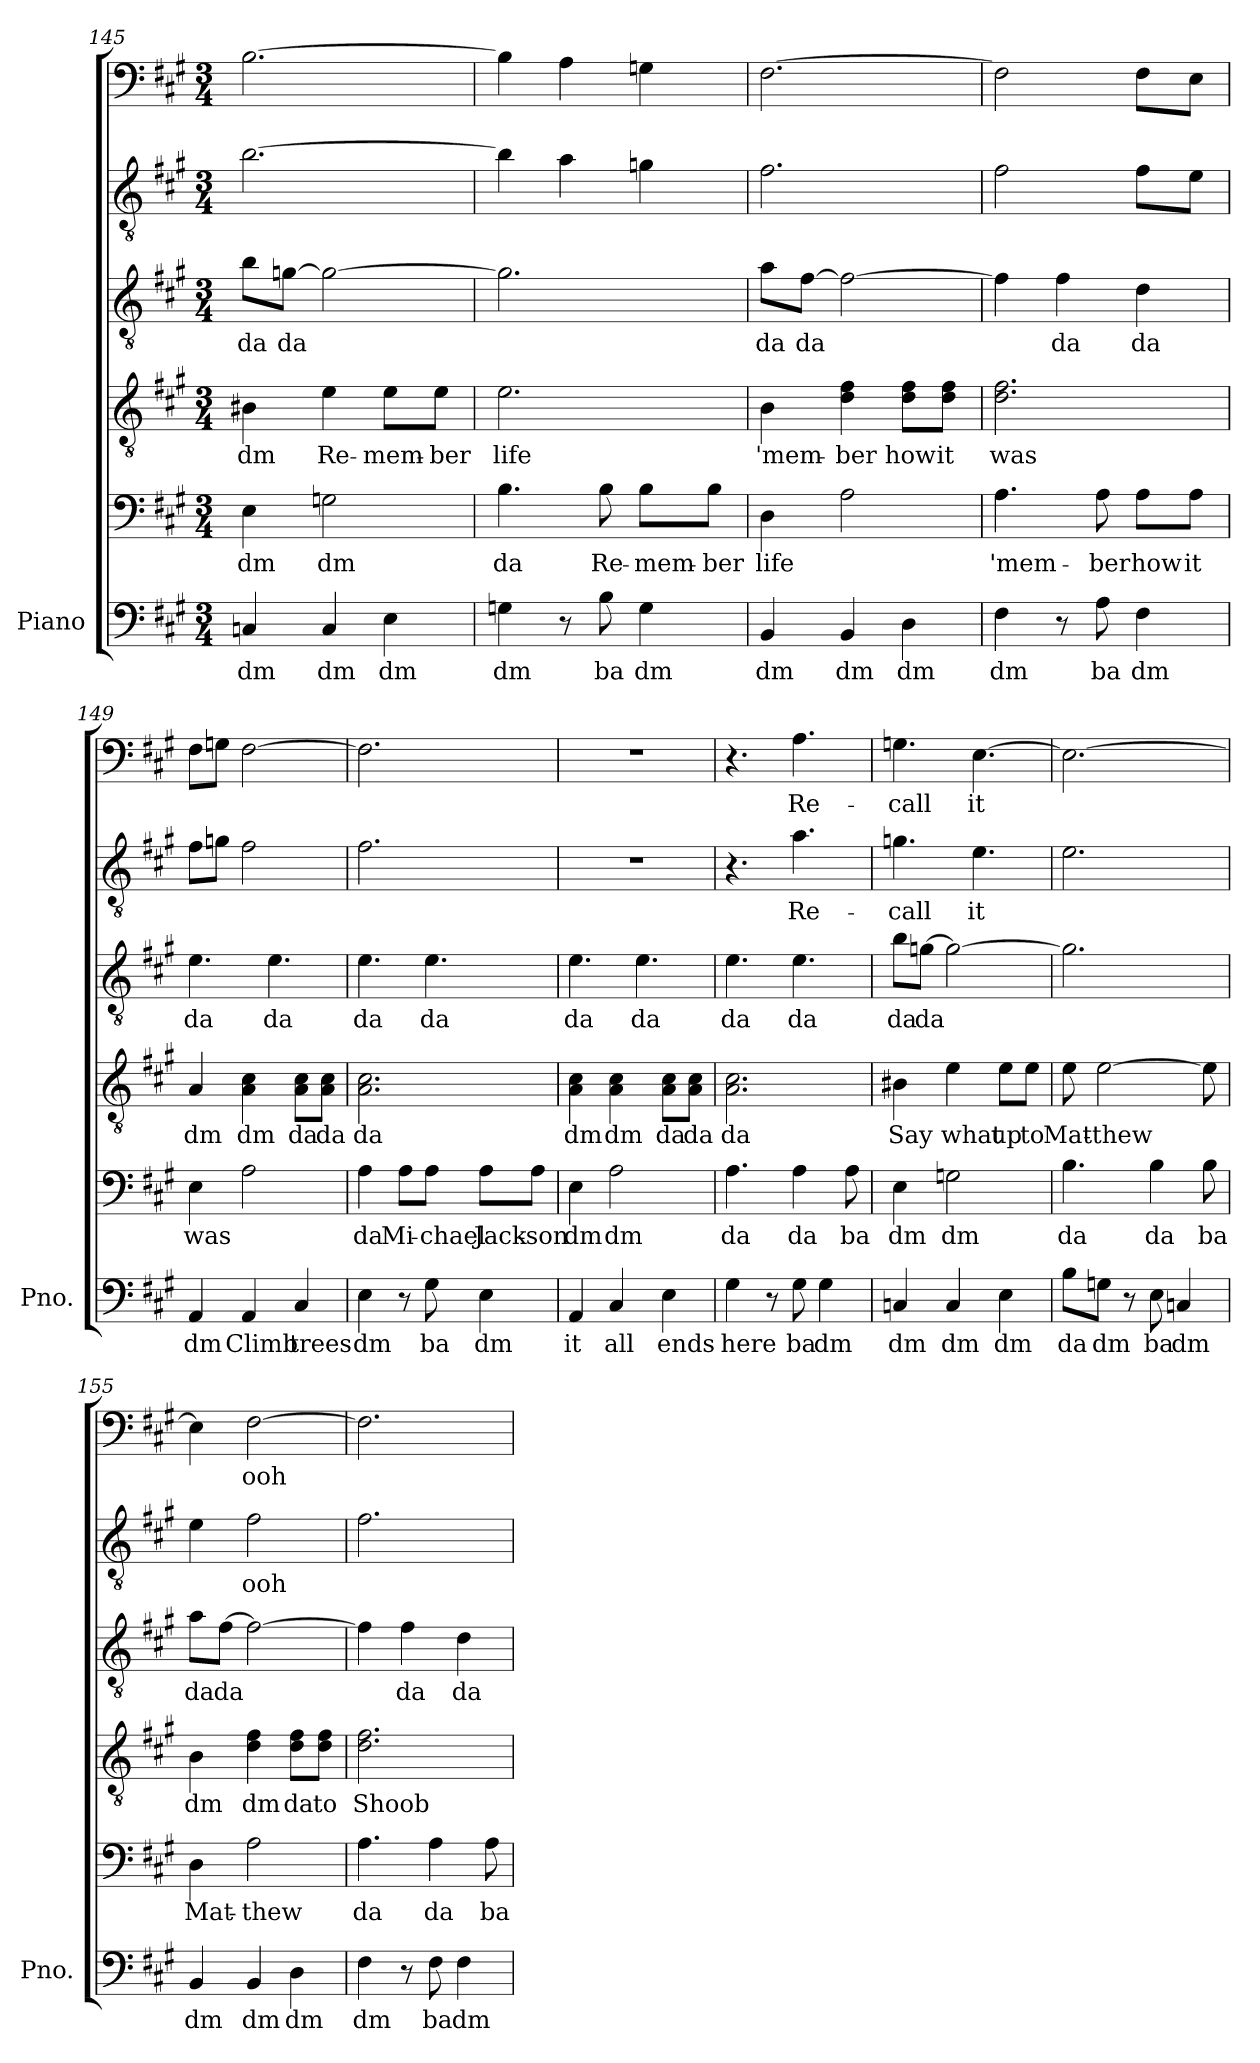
**kern	**text	**kern	**text	**kern	**text	**kern	**text	**kern	**text	**kern	**text
*part1	*part1	*part1	*part1	*part1	*part1	*part1	*part1	*part1	*part1	*part1	*part1
*staff6	*staff6	*staff5	*staff5	*staff4	*staff4	*staff3	*staff3	*staff2	*staff2	*staff1	*staff1
*I"Piano	*	*	*	*	*	*	*	*	*	*	*
*I'Pno.	*	*	*	*	*	*	*	*	*	*	*
!!LO:PB:g=z
*clefF4	*	*clefF4	*	*clefGv2	*	*clefGv2	*	*clefGv2	*	*clefF4	*
*k[f#c#g#]	*	*k[f#c#g#]	*	*k[f#c#g#]	*	*k[f#c#g#]	*	*k[f#c#g#]	*	*k[f#c#g#]	*
*M3/4	*	*M3/4	*	*M3/4	*	*M3/4	*	*M3/4	*	*M3/4	*
=145	=145	=145	=145	=145	=145	=145	=145	=145	=145	=145	=145
!	!LO:LY:b	!	!LO:LY:b	!	!LO:LY:b	!	!LO:LY:b	!	!	!	!
4Cn/	dm	4E\	dm	4B#X\	dm	8b\L	da	[2.b\	.	[2.B\	.
!	!	!	!	!	!	!	!LO:LY:b	!	!	!	!
.	.	.	.	.	.	[8gn\J	da	.	.	.	.
!	!LO:LY:b	!	!LO:LY:b	!	!LO:LY:b	!	!	!	!	!	!
4C/	dm	2Gn\	dm	4e\	Re-	2g\_	.	.	.	.	.
!	!LO:LY:b	!	!	!	!LO:LY:b	!	!	!	!	!	!
4E\	dm	.	.	8e\L	-mem-	.	.	.	.	.	.
!	!	!	!	!	!LO:LY:b	!	!	!	!	!	!
.	.	.	.	8e\J	-ber	.	.	.	.	.	.
=146	=146	=146	=146	=146	=146	=146	=146	=146	=146	=146	=146
!	!LO:LY:b	!	!LO:LY:b	!	!LO:LY:b	!	!	!	!	!	!
4Gn\	dm	4.B\	da	2.e\	life	2.g\]	.	4b\]	.	4B\]	.
8r	.	.	.	.	.	.	.	4a\	.	4A\	.
!	!LO:LY:b	!	!LO:LY:b	!	!	!	!	!	!	!	!
8B\	ba	8B\	Re-	.	.	.	.	.	.	.	.
!	!LO:LY:b	!	!LO:LY:b	!	!	!	!	!	!	!	!
4G\	dm	8B\L	-mem-	.	.	.	.	4gn\	.	4Gn\	.
!	!	!	!LO:LY:b	!	!	!	!	!	!	!	!
.	.	8B\J	-ber	.	.	.	.	.	.	.	.
=147	=147	=147	=147	=147	=147	=147	=147	=147	=147	=147	=147
!	!LO:LY:b	!	!LO:LY:b	!	!LO:LY:b	!	!LO:LY:b	!	!	!	!
4BB/	dm	4D\	life	4B\	'mem-	8a\L	da	2.f#\	.	[2.F#\	.
!	!	!	!	!	!	!	!LO:LY:b	!	!	!	!
.	.	.	.	.	.	[8f#\J	da	.	.	.	.
!	!LO:LY:b	!	!	!	!LO:LY:b	!	!	!	!	!	!
4BB/	dm	2A\	.	4d\ 4f#\	-ber	2f#\_	.	.	.	.	.
!	!LO:LY:b	!	!	!	!LO:LY:b	!	!	!	!	!	!
4D\	dm	.	.	8d\ 8f#\L	how	.	.	.	.	.	.
!	!	!	!	!	!LO:LY:b	!	!	!	!	!	!
.	.	.	.	8d\ 8f#\J	it	.	.	.	.	.	.
=148	=148	=148	=148	=148	=148	=148	=148	=148	=148	=148	=148
!	!LO:LY:b	!	!LO:LY:b	!	!LO:LY:b	!	!	!	!	!	!
4F#\	dm	4.A\	'mem-	2.d\ 2.f#\	was	4f#\]	.	2f#\	.	2F#\]	.
!	!	!	!	!	!	!	!LO:LY:b	!	!	!	!
8r	.	.	.	.	.	4f#\	da	.	.	.	.
!	!LO:LY:b	!	!LO:LY:b	!	!	!	!	!	!	!	!
8A\	ba	8A\	-ber	.	.	.	.	.	.	.	.
!	!LO:LY:b	!	!LO:LY:b	!	!	!	!LO:LY:b	!	!	!	!
4F#\	dm	8A\L	how	.	.	4d\	da	8f#\L	.	8F#\L	.
!	!	!	!LO:LY:b	!	!	!	!	!	!	!	!
.	.	8A\J	it	.	.	.	.	8e\J	.	8E\J	.
=149	=149	=149	=149	=149	=149	=149	=149	=149	=149	=149	=149
!	!LO:LY:b	!	!LO:LY:b	!	!LO:LY:b	!	!LO:LY:b	!	!	!	!
4AA/	dm	4E\	was	4A/	dm	4.e\	da	8f#\L	.	8F#\L	.
.	.	.	.	.	.	.	.	8gn\J	.	8Gn\J	.
!	!LO:LY:b	!	!	!	!LO:LY:b	!	!	!	!	!	!
4AA/	Climb	2A\	.	4A\ 4c#\	dm	.	.	2f#\	.	[2F#\	.
!	!	!	!	!	!	!	!LO:LY:b	!	!	!	!
.	.	.	.	.	.	4.e\	da	.	.	.	.
!	!LO:LY:b	!	!	!	!LO:LY:b	!	!	!	!	!	!
4C#/	trees	.	.	8A\ 8c#\L	da	.	.	.	.	.	.
!	!	!	!	!	!LO:LY:b	!	!	!	!	!	!
.	.	.	.	8A\ 8c#\J	da	.	.	.	.	.	.
!!LO:LB:g=z
=150	=150	=150	=150	=150	=150	=150	=150	=150	=150	=150	=150
!	!LO:LY:b	!	!LO:LY:b	!	!LO:LY:b	!	!LO:LY:b	!	!	!	!
4E\	dm	4A\	da	2.A\ 2.c#\	da	4.e\	da	2.f#\	.	2.F#\]	.
!	!	!	!LO:LY:b	!	!	!	!	!	!	!	!
8r	.	8A\L	Mi-	.	.	.	.	.	.	.	.
!	!LO:LY:b	!	!LO:LY:b	!	!	!	!LO:LY:b	!	!	!	!
8G#\	ba	8A\J	-chael	.	.	4.e\	da	.	.	.	.
!	!LO:LY:b	!	!LO:LY:b	!	!	!	!	!	!	!	!
4E\	dm	8A\L	Jack-	.	.	.	.	.	.	.	.
!	!	!	!LO:LY:b	!	!	!	!	!	!	!	!
.	.	8A\J	-son	.	.	.	.	.	.	.	.
=151	=151	=151	=151	=151	=151	=151	=151	=151	=151	=151	=151
!	!LO:LY:b	!	!LO:LY:b	!	!LO:LY:b	!	!LO:LY:b	!	!	!	!
4AA/	it	4E\	dm	4A\ 4c#\	dm	4.e\	da	2.r	.	2.r	.
!	!LO:LY:b	!	!LO:LY:b	!	!LO:LY:b	!	!	!	!	!	!
4C#/	all	2A\	dm	4A\ 4c#\	dm	.	.	.	.	.	.
!	!	!	!	!	!	!	!LO:LY:b	!	!	!	!
.	.	.	.	.	.	4.e\	da	.	.	.	.
!	!LO:LY:b	!	!	!	!LO:LY:b	!	!	!	!	!	!
4E\	ends	.	.	8A\ 8c#\L	da	.	.	.	.	.	.
!	!	!	!	!	!LO:LY:b	!	!	!	!	!	!
.	.	.	.	8A\ 8c#\J	da	.	.	.	.	.	.
=152	=152	=152	=152	=152	=152	=152	=152	=152	=152	=152	=152
!	!LO:LY:b	!	!LO:LY:b	!	!LO:LY:b	!	!LO:LY:b	!	!	!	!
4G#\	here	4.A\	da	2.A\ 2.c#\	da	4.e\	da	4.r	.	4.r	.
8r	.	.	.	.	.	.	.	.	.	.	.
!	!LO:LY:b	!	!LO:LY:b	!	!	!	!LO:LY:b	!	!LO:LY:b	!	!LO:LY:b
8G#\	ba	4A\	da	.	.	4.e\	da	4.a\	Re-	4.A\	Re-
!	!LO:LY:b	!	!	!	!	!	!	!	!	!	!
4G#\	dm	.	.	.	.	.	.	.	.	.	.
!	!	!	!LO:LY:b	!	!	!	!	!	!	!	!
.	.	8A\	ba	.	.	.	.	.	.	.	.
=153	=153	=153	=153	=153	=153	=153	=153	=153	=153	=153	=153
!	!LO:LY:b	!	!LO:LY:b	!	!LO:LY:b	!	!LO:LY:b	!	!LO:LY:b	!	!LO:LY:b
4Cn/	dm	4E\	dm	4B#X\	Say	8b\L	da	4.gn\	-call	4.Gn\	-call
!	!	!	!	!	!	!	!LO:LY:b	!	!	!	!
.	.	.	.	.	.	[8gn\J	da	.	.	.	.
!	!LO:LY:b	!	!LO:LY:b	!	!LO:LY:b	!	!	!	!	!	!
4C/	dm	2Gn\	dm	4e\	what	2g\_	.	.	.	.	.
!	!	!	!	!	!	!	!	!	!LO:LY:b	!	!LO:LY:b
.	.	.	.	.	.	.	.	4.e\	it	[4.E\	it
!	!LO:LY:b	!	!	!	!LO:LY:b	!	!	!	!	!	!
4E\	dm	.	.	8e\L	up	.	.	.	.	.	.
!	!	!	!	!	!LO:LY:b	!	!	!	!	!	!
.	.	.	.	8e\J	to	.	.	.	.	.	.
=154	=154	=154	=154	=154	=154	=154	=154	=154	=154	=154	=154
!	!LO:LY:b	!	!LO:LY:b	!	!LO:LY:b	!	!	!	!	!	!
8B\L	da	4.B\	da	8e\	Mat-	2.g\]	.	2.e\	.	2.E\_	.
!	!LO:LY:b	!	!	!	!LO:LY:b	!	!	!	!	!	!
8Gn\J	dm	.	.	[2e\	-thew	.	.	.	.	.	.
8r	.	.	.	.	.	.	.	.	.	.	.
!	!LO:LY:b	!	!LO:LY:b	!	!	!	!	!	!	!	!
8E\	ba	4B\	da	.	.	.	.	.	.	.	.
!	!LO:LY:b	!	!	!	!	!	!	!	!	!	!
4Cn/	dm	.	.	.	.	.	.	.	.	.	.
!	!	!	!LO:LY:b	!	!	!	!	!	!	!	!
.	.	8B\	ba	8e\]	.	.	.	.	.	.	.
!!LO:PB:g=z
=155	=155	=155	=155	=155	=155	=155	=155	=155	=155	=155	=155
!	!LO:LY:b	!	!LO:LY:b	!	!LO:LY:b	!	!LO:LY:b	!	!	!	!
4BB/	dm	4D\	Mat-	4B\	dm	8a\L	da	4e\	.	4E\]	.
!	!	!	!	!	!	!	!LO:LY:b	!	!	!	!
.	.	.	.	.	.	[8f#\J	da	.	.	.	.
!	!LO:LY:b	!	!LO:LY:b	!	!LO:LY:b	!	!	!	!LO:LY:b	!	!LO:LY:b
4BB/	dm	2A\	-thew	4d\ 4f#\	dm	2f#\_	.	2f#\	ooh	[2F#\	ooh
!	!LO:LY:b	!	!	!	!LO:LY:b	!	!	!	!	!	!
4D\	dm	.	.	8d\ 8f#\L	da	.	.	.	.	.	.
!	!	!	!	!	!LO:LY:b	!	!	!	!	!	!
.	.	.	.	8d\ 8f#\J	to	.	.	.	.	.	.
=156	=156	=156	=156	=156	=156	=156	=156	=156	=156	=156	=156
!	!LO:LY:b	!	!LO:LY:b	!	!LO:LY:b	!	!	!	!	!	!
4F#\	dm	4.A\	da	2.d\ 2.f#\	Shoob	4f#\]	.	2.f#\	.	2.F#\]	.
!	!	!	!	!	!	!	!LO:LY:b	!	!	!	!
8r	.	.	.	.	.	4f#\	da	.	.	.	.
!	!LO:LY:b	!	!LO:LY:b	!	!	!	!	!	!	!	!
8F#\	ba	4A\	da	.	.	.	.	.	.	.	.
!	!LO:LY:b	!	!	!	!	!	!LO:LY:b	!	!	!	!
4F#\	dm	.	.	.	.	4d\	da	.	.	.	.
!	!	!	!LO:LY:b	!	!	!	!	!	!	!	!
.	.	8A\	ba	.	.	.	.	.	.	.	.
=	=	=	=	=	=	=	=	=	=	=	=
*-	*-	*-	*-	*-	*-	*-	*-	*-	*-	*-	*-
